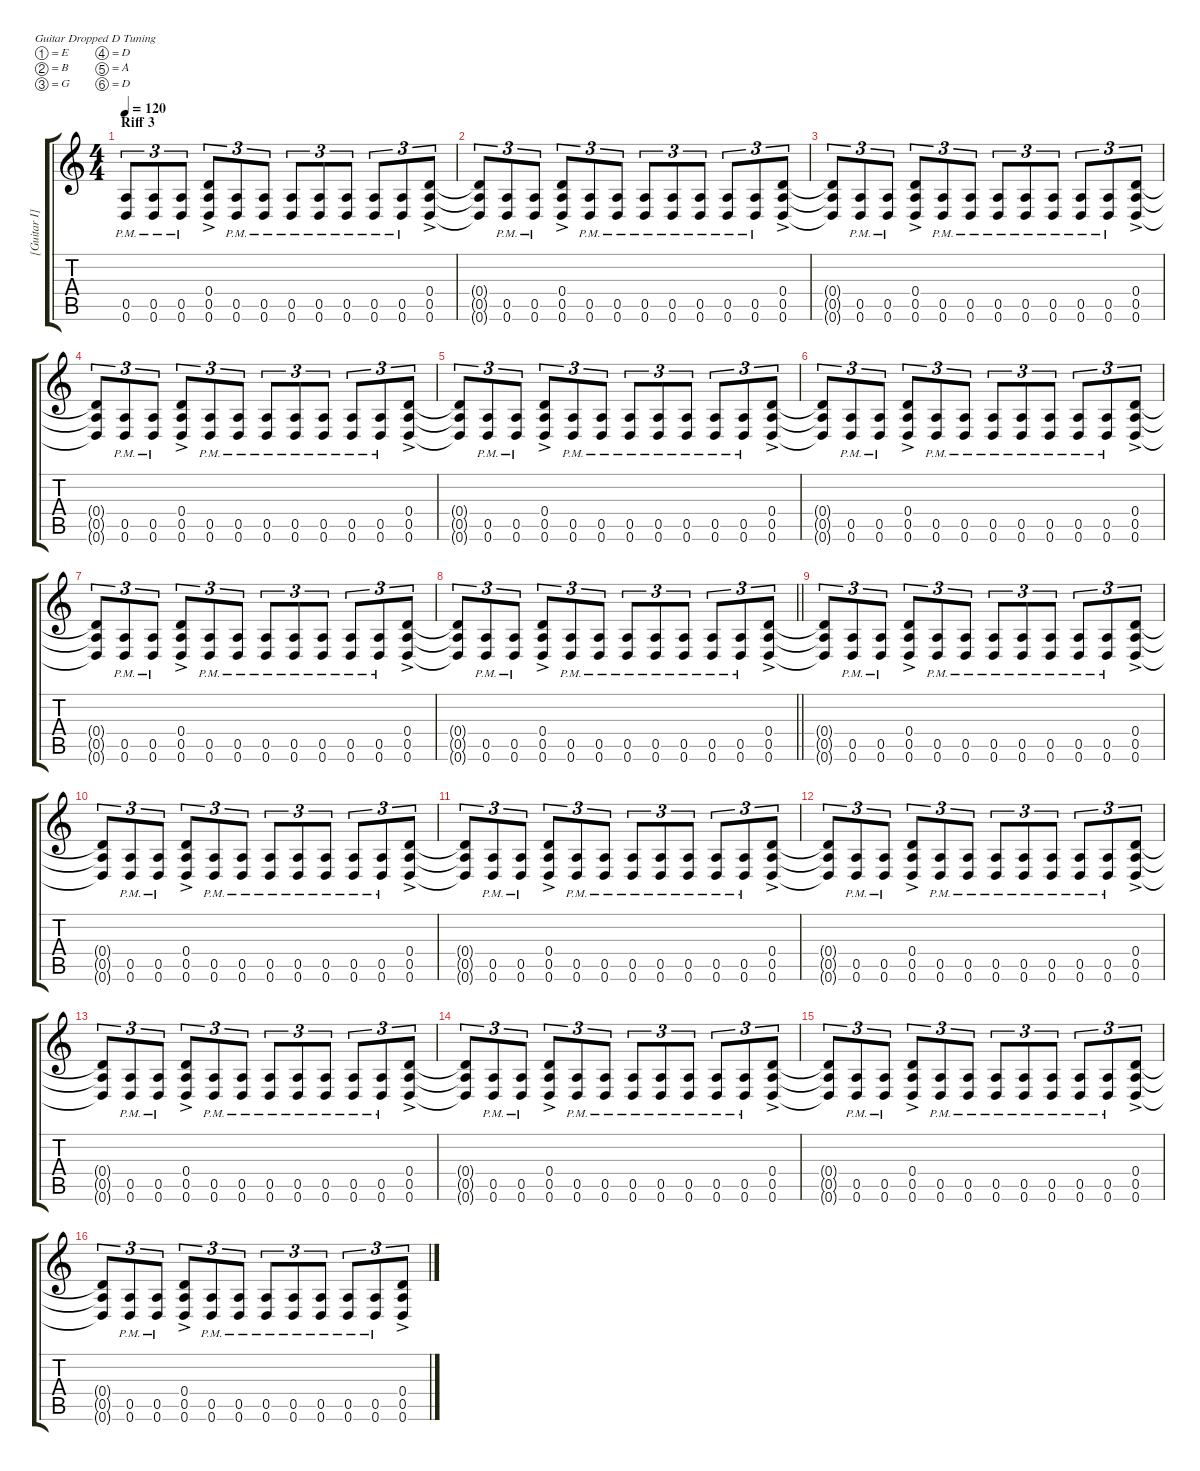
\hideDynamics
\bracketExtendMode groupsimilarinstruments
\firstSystemTrackNameMode fullname
\otherSystemsTrackNameMode fullname
\otherSystemsTrackNameOrientation horizontal
\track ("[Guitar I]" "E-Gt") {instrument distortionguitar}
\staff {score tabs}
\tuning (E4 B3 G3 D3 A2 D2)
\ts (4 4)
\section ("" "Riff 3")
\tempo 120
\clef g2
\ks c
(0.5{pm} 0.6{pm}).8{tu (3 2) dy mf} (0.5{pm} 0.6{pm}).8{tu (3 2)} (0.5{pm} 0.6{pm}).8{tu (3 2)} (0.4 0.5{ac} 0.6{ac}).8{tu (3 2)} (0.5{pm} 0.6{pm}).8{tu (3 2)} (0.5{pm} 0.6{pm}).8{tu (3 2)} (0.5{pm} 0.6{pm}).8{tu (3 2)} (0.5{pm} 0.6{pm}).8{tu (3 2)} (0.5{pm} 0.6{pm}).8{tu (3 2)} (0.5{pm} 0.6{pm}).8{tu (3 2)} (0.5{pm} 0.6{pm}).8{tu (3 2)} (0.4 0.5{ac} 0.6{ac}).8{tu (3 2)} |
(0.5{t} 0.6{t} 0.4{t}).8{tu (3 2)} (0.5{pm} 0.6{pm}).8{tu (3 2)} (0.5{pm} 0.6{pm}).8{tu (3 2)} (0.4 0.5{ac} 0.6{ac}).8{tu (3 2)} (0.5{pm} 0.6{pm}).8{tu (3 2)} (0.5{pm} 0.6{pm}).8{tu (3 2)} (0.5{pm} 0.6{pm}).8{tu (3 2)} (0.5{pm} 0.6{pm}).8{tu (3 2)} (0.5{pm} 0.6{pm}).8{tu (3 2)} (0.5{pm} 0.6{pm}).8{tu (3 2)} (0.5{pm} 0.6{pm}).8{tu (3 2)} (0.4 0.5{ac} 0.6{ac}).8{tu (3 2)} |
(0.5{t} 0.6{t} 0.4{t}).8{tu (3 2)} (0.5{pm} 0.6{pm}).8{tu (3 2)} (0.5{pm} 0.6{pm}).8{tu (3 2)} (0.4 0.5{ac} 0.6{ac}).8{tu (3 2)} (0.5{pm} 0.6{pm}).8{tu (3 2)} (0.5{pm} 0.6{pm}).8{tu (3 2)} (0.5{pm} 0.6{pm}).8{tu (3 2)} (0.5{pm} 0.6{pm}).8{tu (3 2)} (0.5{pm} 0.6{pm}).8{tu (3 2)} (0.5{pm} 0.6{pm}).8{tu (3 2)} (0.5{pm} 0.6{pm}).8{tu (3 2)} (0.4 0.5{ac} 0.6{ac}).8{tu (3 2)} |
(0.5{t} 0.6{t} 0.4{t}).8{tu (3 2)} (0.5{pm} 0.6{pm}).8{tu (3 2)} (0.5{pm} 0.6{pm}).8{tu (3 2)} (0.4 0.5{ac} 0.6{ac}).8{tu (3 2)} (0.5{pm} 0.6{pm}).8{tu (3 2)} (0.5{pm} 0.6{pm}).8{tu (3 2)} (0.5{pm} 0.6{pm}).8{tu (3 2)} (0.5{pm} 0.6{pm}).8{tu (3 2)} (0.5{pm} 0.6{pm}).8{tu (3 2)} (0.5{pm} 0.6{pm}).8{tu (3 2)} (0.5{pm} 0.6{pm}).8{tu (3 2)} (0.4 0.5{ac} 0.6{ac}).8{tu (3 2)} |
(0.5{t} 0.6{t} 0.4{t}).8{tu (3 2)} (0.5{pm} 0.6{pm}).8{tu (3 2)} (0.5{pm} 0.6{pm}).8{tu (3 2)} (0.4 0.5{ac} 0.6{ac}).8{tu (3 2)} (0.5{pm} 0.6{pm}).8{tu (3 2)} (0.5{pm} 0.6{pm}).8{tu (3 2)} (0.5{pm} 0.6{pm}).8{tu (3 2)} (0.5{pm} 0.6{pm}).8{tu (3 2)} (0.5{pm} 0.6{pm}).8{tu (3 2)} (0.5{pm} 0.6{pm}).8{tu (3 2)} (0.5{pm} 0.6{pm}).8{tu (3 2)} (0.4 0.5{ac} 0.6{ac}).8{tu (3 2)} |
(0.5{t} 0.6{t} 0.4{t}).8{tu (3 2)} (0.5{pm} 0.6{pm}).8{tu (3 2)} (0.5{pm} 0.6{pm}).8{tu (3 2)} (0.4 0.5{ac} 0.6{ac}).8{tu (3 2)} (0.5{pm} 0.6{pm}).8{tu (3 2)} (0.5{pm} 0.6{pm}).8{tu (3 2)} (0.5{pm} 0.6{pm}).8{tu (3 2)} (0.5{pm} 0.6{pm}).8{tu (3 2)} (0.5{pm} 0.6{pm}).8{tu (3 2)} (0.5{pm} 0.6{pm}).8{tu (3 2)} (0.5{pm} 0.6{pm}).8{tu (3 2)} (0.4 0.5{ac} 0.6{ac}).8{tu (3 2)} |
(0.5{t} 0.6{t} 0.4{t}).8{tu (3 2)} (0.5{pm} 0.6{pm}).8{tu (3 2)} (0.5{pm} 0.6{pm}).8{tu (3 2)} (0.4 0.5{ac} 0.6{ac}).8{tu (3 2)} (0.5{pm} 0.6{pm}).8{tu (3 2)} (0.5{pm} 0.6{pm}).8{tu (3 2)} (0.5{pm} 0.6{pm}).8{tu (3 2)} (0.5{pm} 0.6{pm}).8{tu (3 2)} (0.5{pm} 0.6{pm}).8{tu (3 2)} (0.5{pm} 0.6{pm}).8{tu (3 2)} (0.5{pm} 0.6{pm}).8{tu (3 2)} (0.4 0.5{ac} 0.6{ac}).8{tu (3 2)} |
\barLineRight lightlight
(0.5{t} 0.6{t} 0.4{t}).8{tu (3 2)} (0.5{pm} 0.6{pm}).8{tu (3 2)} (0.5{pm} 0.6{pm}).8{tu (3 2)} (0.4 0.5{ac} 0.6{ac}).8{tu (3 2)} (0.5{pm} 0.6{pm}).8{tu (3 2)} (0.5{pm} 0.6{pm}).8{tu (3 2)} (0.5{pm} 0.6{pm}).8{tu (3 2)} (0.5{pm} 0.6{pm}).8{tu (3 2)} (0.5{pm} 0.6{pm}).8{tu (3 2)} (0.5{pm} 0.6{pm}).8{tu (3 2)} (0.5{pm} 0.6{pm}).8{tu (3 2)} (0.4 0.5{ac} 0.6{ac}).8{tu (3 2)} |
(0.5{t} 0.6{t} 0.4{t}).8{tu (3 2)} (0.5{pm} 0.6{pm}).8{tu (3 2)} (0.5{pm} 0.6{pm}).8{tu (3 2)} (0.4 0.5{ac} 0.6{ac}).8{tu (3 2)} (0.5{pm} 0.6{pm}).8{tu (3 2)} (0.5{pm} 0.6{pm}).8{tu (3 2)} (0.5{pm} 0.6{pm}).8{tu (3 2)} (0.5{pm} 0.6{pm}).8{tu (3 2)} (0.5{pm} 0.6{pm}).8{tu (3 2)} (0.5{pm} 0.6{pm}).8{tu (3 2)} (0.5{pm} 0.6{pm}).8{tu (3 2)} (0.4 0.5{ac} 0.6{ac}).8{tu (3 2)} |
(0.5{t} 0.6{t} 0.4{t}).8{tu (3 2)} (0.5{pm} 0.6{pm}).8{tu (3 2)} (0.5{pm} 0.6{pm}).8{tu (3 2)} (0.4 0.5{ac} 0.6{ac}).8{tu (3 2)} (0.5{pm} 0.6{pm}).8{tu (3 2)} (0.5{pm} 0.6{pm}).8{tu (3 2)} (0.5{pm} 0.6{pm}).8{tu (3 2)} (0.5{pm} 0.6{pm}).8{tu (3 2)} (0.5{pm} 0.6{pm}).8{tu (3 2)} (0.5{pm} 0.6{pm}).8{tu (3 2)} (0.5{pm} 0.6{pm}).8{tu (3 2)} (0.4 0.5{ac} 0.6{ac}).8{tu (3 2)} |
(0.5{t} 0.6{t} 0.4{t}).8{tu (3 2)} (0.5{pm} 0.6{pm}).8{tu (3 2)} (0.5{pm} 0.6{pm}).8{tu (3 2)} (0.4 0.5{ac} 0.6{ac}).8{tu (3 2)} (0.5{pm} 0.6{pm}).8{tu (3 2)} (0.5{pm} 0.6{pm}).8{tu (3 2)} (0.5{pm} 0.6{pm}).8{tu (3 2)} (0.5{pm} 0.6{pm}).8{tu (3 2)} (0.5{pm} 0.6{pm}).8{tu (3 2)} (0.5{pm} 0.6{pm}).8{tu (3 2)} (0.5{pm} 0.6{pm}).8{tu (3 2)} (0.4 0.5{ac} 0.6{ac}).8{tu (3 2)} |
(0.5{t} 0.6{t} 0.4{t}).8{tu (3 2)} (0.5{pm} 0.6{pm}).8{tu (3 2)} (0.5{pm} 0.6{pm}).8{tu (3 2)} (0.4 0.5{ac} 0.6{ac}).8{tu (3 2)} (0.5{pm} 0.6{pm}).8{tu (3 2)} (0.5{pm} 0.6{pm}).8{tu (3 2)} (0.5{pm} 0.6{pm}).8{tu (3 2)} (0.5{pm} 0.6{pm}).8{tu (3 2)} (0.5{pm} 0.6{pm}).8{tu (3 2)} (0.5{pm} 0.6{pm}).8{tu (3 2)} (0.5{pm} 0.6{pm}).8{tu (3 2)} (0.4 0.5{ac} 0.6{ac}).8{tu (3 2)} |
(0.5{t} 0.6{t} 0.4{t}).8{tu (3 2)} (0.5{pm} 0.6{pm}).8{tu (3 2)} (0.5{pm} 0.6{pm}).8{tu (3 2)} (0.4 0.5{ac} 0.6{ac}).8{tu (3 2)} (0.5{pm} 0.6{pm}).8{tu (3 2)} (0.5{pm} 0.6{pm}).8{tu (3 2)} (0.5{pm} 0.6{pm}).8{tu (3 2)} (0.5{pm} 0.6{pm}).8{tu (3 2)} (0.5{pm} 0.6{pm}).8{tu (3 2)} (0.5{pm} 0.6{pm}).8{tu (3 2)} (0.5{pm} 0.6{pm}).8{tu (3 2)} (0.4 0.5{ac} 0.6{ac}).8{tu (3 2)} |
(0.5{t} 0.6{t} 0.4{t}).8{tu (3 2)} (0.5{pm} 0.6{pm}).8{tu (3 2)} (0.5{pm} 0.6{pm}).8{tu (3 2)} (0.4 0.5{ac} 0.6{ac}).8{tu (3 2)} (0.5{pm} 0.6{pm}).8{tu (3 2)} (0.5{pm} 0.6{pm}).8{tu (3 2)} (0.5{pm} 0.6{pm}).8{tu (3 2)} (0.5{pm} 0.6{pm}).8{tu (3 2)} (0.5{pm} 0.6{pm}).8{tu (3 2)} (0.5{pm} 0.6{pm}).8{tu (3 2)} (0.5{pm} 0.6{pm}).8{tu (3 2)} (0.4 0.5{ac} 0.6{ac}).8{tu (3 2)} |
(0.5{t} 0.6{t} 0.4{t}).8{tu (3 2)} (0.5{pm} 0.6{pm}).8{tu (3 2)} (0.5{pm} 0.6{pm}).8{tu (3 2)} (0.4 0.5{ac} 0.6{ac}).8{tu (3 2)} (0.5{pm} 0.6{pm}).8{tu (3 2)} (0.5{pm} 0.6{pm}).8{tu (3 2)} (0.5{pm} 0.6{pm}).8{tu (3 2)} (0.5{pm} 0.6{pm}).8{tu (3 2)} (0.5{pm} 0.6{pm}).8{tu (3 2)} (0.5{pm} 0.6{pm}).8{tu (3 2)} (0.5{pm} 0.6{pm}).8{tu (3 2)} (0.4 0.5{ac} 0.6{ac}).8{tu (3 2)} |
(0.5{t} 0.6{t} 0.4{t}).8{tu (3 2)} (0.5{pm} 0.6{pm}).8{tu (3 2)} (0.5{pm} 0.6{pm}).8{tu (3 2)} (0.4 0.5{ac} 0.6{ac}).8{tu (3 2)} (0.5{pm} 0.6{pm}).8{tu (3 2)} (0.5{pm} 0.6{pm}).8{tu (3 2)} (0.5{pm} 0.6{pm}).8{tu (3 2)} (0.5{pm} 0.6{pm}).8{tu (3 2)} (0.5{pm} 0.6{pm}).8{tu (3 2)} (0.5{pm} 0.6{pm}).8{tu (3 2)} (0.5{pm} 0.6{pm}).8{tu (3 2)} (0.4 0.5{ac} 0.6{ac}).8{tu (3 2)}
